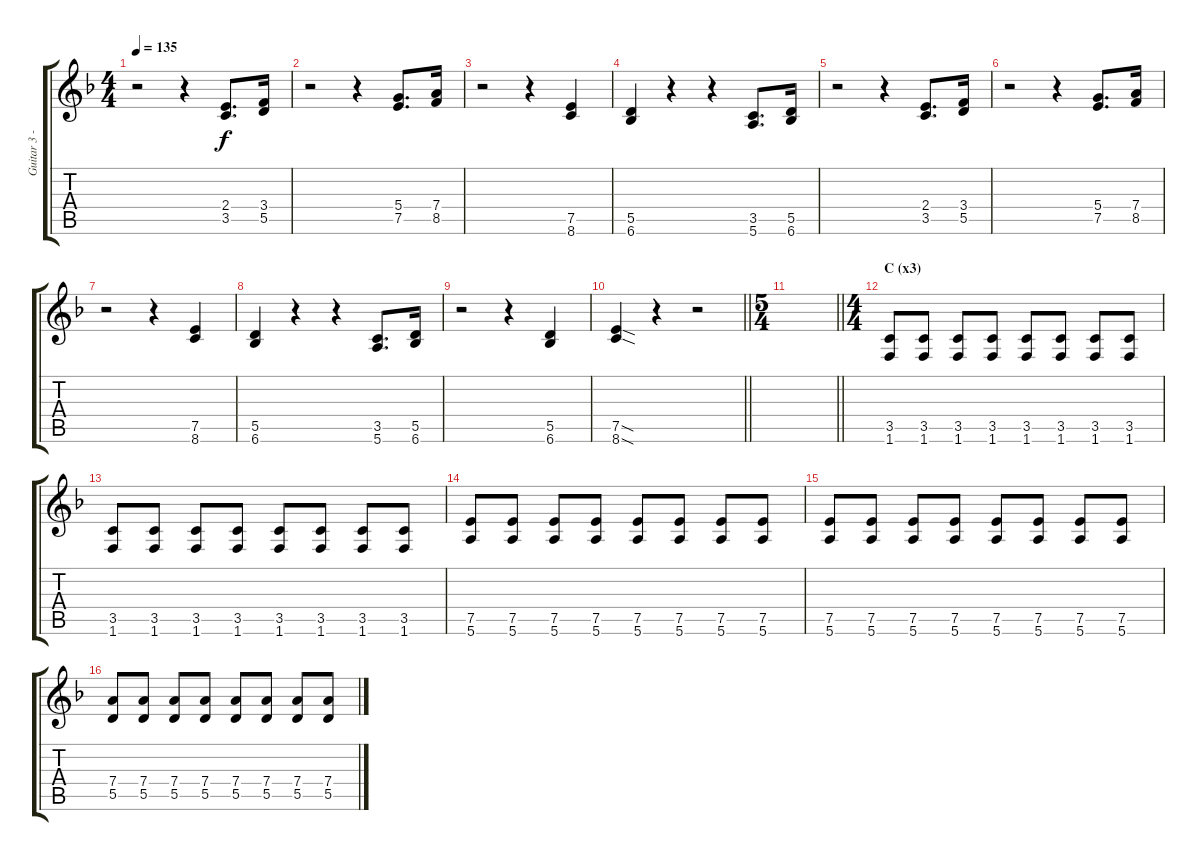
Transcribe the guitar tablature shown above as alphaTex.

\track ("Guitar 3 - Hiroto" "Guitar 3 -") {instrument distortionguitar}
\staff {score tabs}
\tuning (E4 B3 G3 D3 A2 E2) {hide}
\ts (4 4)
\tempo 135
\clef g2
\ks f
r.2{dy f} r.4 (2.4 3.5).8{d} (3.4 5.5).16 |
r.2 r.4 (5.4 7.5).8{d} (7.4 8.5).16 |
r.2 r.4 (7.5 8.6).4 |
(5.5 6.6).4 r.4 r.4 (3.5 5.6).8{d} (5.5 6.6).16 |
r.2 r.4 (2.4 3.5).8{d} (3.4 5.5).16 |
r.2 r.4 (5.4 7.5).8{d} (7.4 8.5).16 |
r.2 r.4 (7.5 8.6).4 |
(5.5 6.6).4 r.4 r.4 (3.5 5.6).8{d} (5.5 6.6).16 |
r.2 r.4 (5.5 6.6).4 |
\barLineRight lightlight
(7.5{sod} 8.6{sod}).4 r.4 r.2 |
\ts (5 4)
\barLineRight lightlight
|
\ts (4 4)
\section ("" "C (x3)")
(3.5 1.6).8 (3.5 1.6).8 (3.5 1.6).8 (3.5 1.6).8 (3.5 1.6).8 (3.5 1.6).8 (3.5 1.6).8 (3.5 1.6).8 |
(3.5 1.6).8 (3.5 1.6).8 (3.5 1.6).8 (3.5 1.6).8 (3.5 1.6).8 (3.5 1.6).8 (3.5 1.6).8 (3.5 1.6).8 |
(7.5 5.6).8 (7.5 5.6).8 (7.5 5.6).8 (7.5 5.6).8 (7.5 5.6).8 (7.5 5.6).8 (7.5 5.6).8 (7.5 5.6).8 |
(7.5 5.6).8 (7.5 5.6).8 (7.5 5.6).8 (7.5 5.6).8 (7.5 5.6).8 (7.5 5.6).8 (7.5 5.6).8 (7.5 5.6).8 |
(7.4 5.5).8 (7.4 5.5).8 (7.4 5.5).8 (7.4 5.5).8 (7.4 5.5).8 (7.4 5.5).8 (7.4 5.5).8 (7.4 5.5).8
